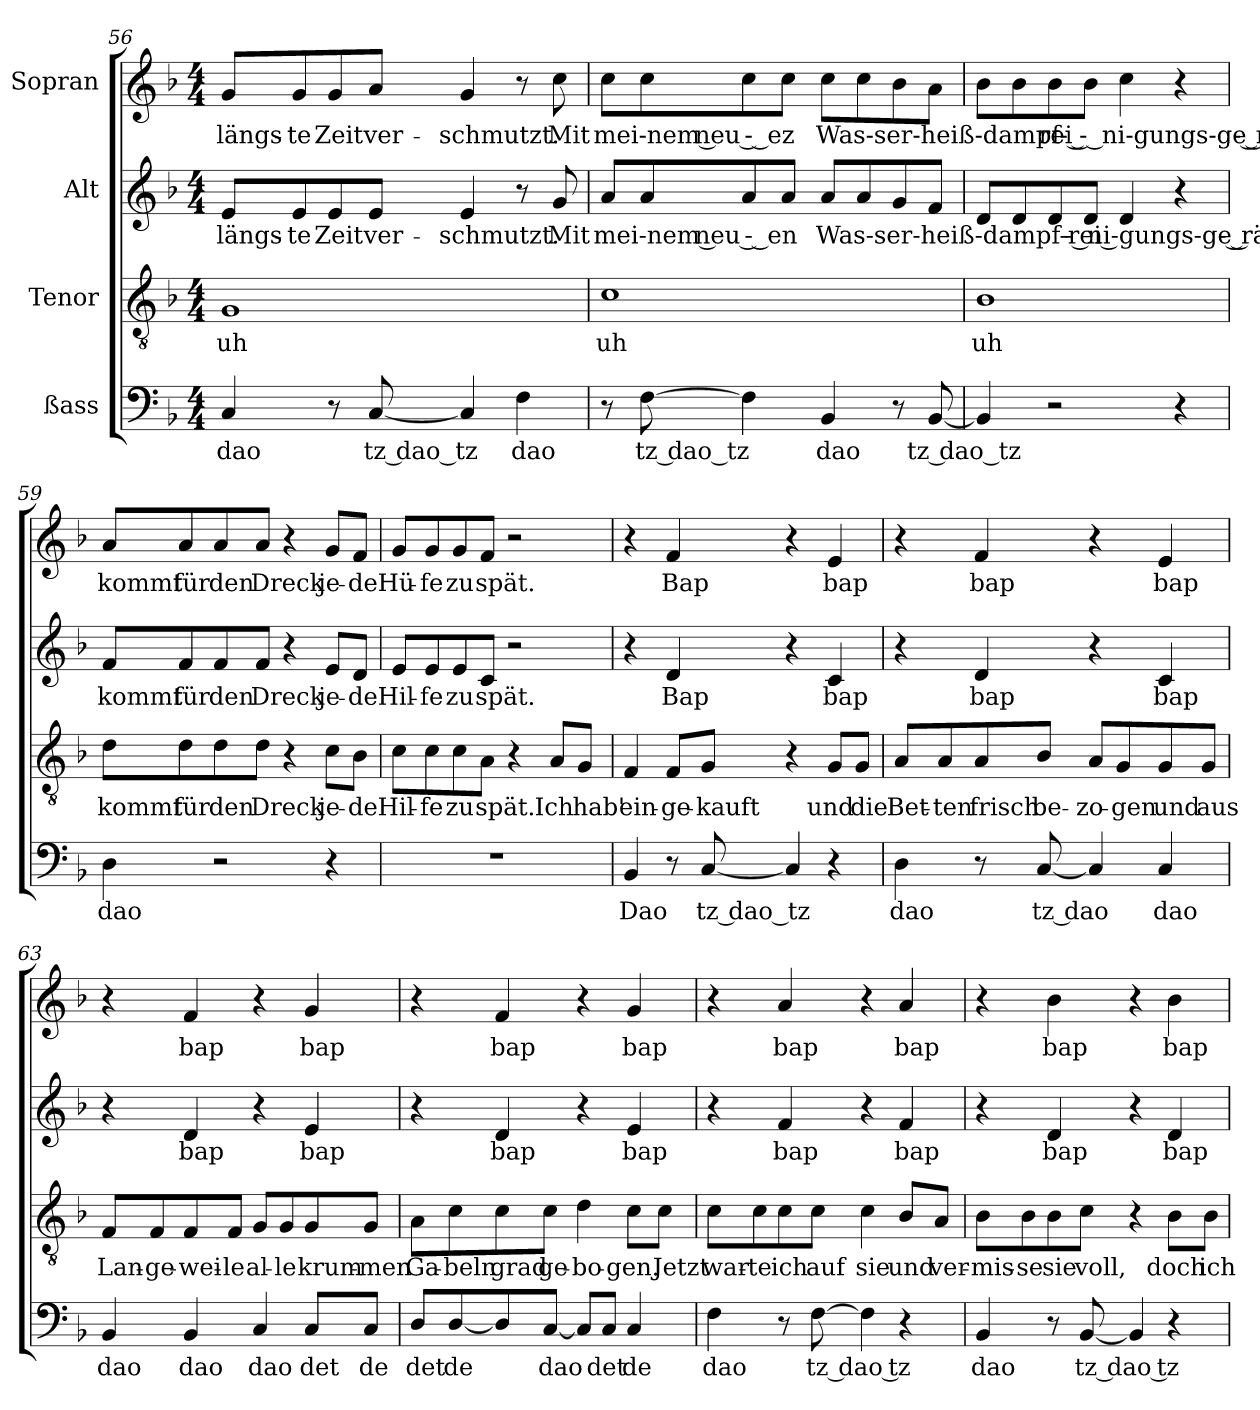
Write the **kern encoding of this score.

**kern	**text	**kern	**text	**kern	**text	**kern	**text
*part4	*part4	*part3	*part3	*part2	*part2	*part1	*part1
*staff4	*staff4	*staff3	*staff3	*staff2	*staff2	*staff1	*staff1
*I"ßass	*	*I"Tenor	*	*I"Alt	*	*I"Sopran	*
*clefF4	*	*clefGv2	*	*clefG2	*	*clefG2	*
*k[b-]	*	*k[b-]	*	*k[b-]	*	*k[b-]	*
*M4/4	*	*M4/4	*	*M4/4	*	*M4/4	*
=56	=56	=56	=56	=56	=56	=56	=56
!	!LO:LY:b	!	!LO:LY:b	!	!LO:LY:b	!	!LO:LY:b
4C/	dao	1G	uh	8e/L	längs-	8g/L	längs-
!	!	!	!	!	!LO:LY:b	!	!LO:LY:b
.	.	.	.	8e/	te	8g/	te
!	!	!	!	!	!LO:LY:b	!	!LO:LY:b
8r	.	.	.	8e/	Zeit	8g/	Zeit
!	!LO:LY:b	!	!	!	!LO:LY:b	!	!LO:LY:b
[8C/	tz dao_tz	.	.	8e/J	ver-	8a/J	ver-
!	!	!	!	!	!LO:LY:b	!	!LO:LY:b
4C/]	.	.	.	4e/	schmutzt.	4g/	schmutzt.
!	!LO:LY:b	!	!	!	!	!	!
4F\	dao	.	.	8r	.	8r	.
!	!	!	!	!	!LO:LY:b	!	!LO:LY:b
.	.	.	.	8g/	Mit	8cc\	Mit
!!LO:PB:g=z
=57	=57	=57	=57	=57	=57	=57	=57
!	!	!	!LO:LY:b	!	!LO:LY:b	!	!LO:LY:b
8r	.	1c	uh	8a/L	mei-nem neu - en	8cc\L	mei-nem neu - ez
!	!LO:LY:b	!	!	!	!	!	!
[8F\	tz dao_tz	.	.	8a/	.	8cc\	.
4F\]	.	.	.	8a/	.	8cc\	.
.	.	.	.	8a/J	.	8cc\J	.
!	!LO:LY:b	!	!	!	!LO:LY:b	!	!LO:LY:b
4BB-/	dao	.	.	8a/L	Was-ser-heiß-dampf-rei - ni-gungs-ge - rät	8cc\L	Was-ser-heiß-dampf- rei - ni-gungs-ge - rät
.	.	.	.	8a/	.	8cc\	.
8r	.	.	.	8g/	.	8b-\	.
!	!LO:LY:b	!	!	!	!	!	!
[8BB-/	tz dao_tz	.	.	8f/J	.	8a\J	.
=58	=58	=58	=58	=58	=58	=58	=58
!	!	!	!LO:LY:b	!	!	!	!
4BB-/]	.	1B-	uh	8d/L	.	8b-\L	.
.	.	.	.	8d/	.	8b-\	.
2r	.	.	.	8d/	.	8b-\	.
.	.	.	.	8d/J	.	8b-\J	.
.	.	.	.	4d/	.	4cc\	.
4r	.	.	.	4r	.	4r	.
=59	=59	=59	=59	=59	=59	=59	=59
!	!LO:LY:b	!	!LO:LY:b	!	!LO:LY:b	!	!LO:LY:b
4D\	dao	8d\L	kommt	8f/L	kommt	8a/L	kommt
!	!	!	!LO:LY:b	!	!LO:LY:b	!	!LO:LY:b
.	.	8d\	für	8f/	für	8a/	für
!	!	!	!LO:LY:b	!	!LO:LY:b	!	!LO:LY:b
2r	.	8d\	den	8f/	den	8a/	den
!	!	!	!LO:LY:b	!	!LO:LY:b	!	!LO:LY:b
.	.	8d\J	Dreck	8f/J	Dreck	8a/J	Dreck
.	.	4r	.	4r	.	4r	.
!	!	!	!LO:LY:b	!	!LO:LY:b	!	!LO:LY:b
4r	.	8c\L	je-	8e/L	je-	8g/L	je-
!	!	!	!LO:LY:b	!	!LO:LY:b	!	!LO:LY:b
.	.	8B-\J	de	8d/J	de	8f/J	de
!!LO:LB:g=z
=60	=60	=60	=60	=60	=60	=60	=60
!	!	!	!LO:LY:b	!	!LO:LY:b	!	!LO:LY:b
1r	.	8c\L	Hil-	8e/L	Hil-	8g/L	Hü-
!	!	!	!LO:LY:b	!	!LO:LY:b	!	!LO:LY:b
.	.	8c\	fe	8e/	fe	8g/	fe
!	!	!	!LO:LY:b	!	!LO:LY:b	!	!LO:LY:b
.	.	8c\	zu	8e/	zu	8g/	zu
!	!	!	!LO:LY:b	!	!LO:LY:b	!	!LO:LY:b
.	.	8A\J	spät.	8c/J	spät.	8f/J	spät.
.	.	4r	.	2r	.	2r	.
!	!	!	!LO:LY:b	!	!	!	!
.	.	8A/L	Ich	.	.	.	.
!	!	!	!LO:LY:b	!	!	!	!
.	.	8G/J	hab'	.	.	.	.
=61	=61	=61	=61	=61	=61	=61	=61
!	!LO:LY:b	!	!LO:LY:b	!	!	!	!
4BB-/	Dao	4F/	ein-	4r	.	4r	.
!	!	!	!LO:LY:b	!	!LO:LY:b	!	!LO:LY:b
8r	.	8F/L	ge-	4d/	Bap	4f/	Bap
!	!LO:LY:b	!	!LO:LY:b	!	!	!	!
[8C/	tz dao_tz	8G/J	kauft	.	.	.	.
4C/]	.	4r	.	4r	.	4r	.
!	!	!	!LO:LY:b	!	!LO:LY:b	!	!LO:LY:b
4r	.	8G/L	und	4c/	bap	4e/	bap
!	!	!	!LO:LY:b	!	!	!	!
.	.	8G/J	die	.	.	.	.
=62	=62	=62	=62	=62	=62	=62	=62
!	!LO:LY:b	!	!LO:LY:b	!	!	!	!
4D\	dao	8A/L	Bet-	4r	.	4r	.
!	!	!	!LO:LY:b	!	!	!	!
.	.	8A/	ten	.	.	.	.
!	!	!	!LO:LY:b	!	!LO:LY:b	!	!LO:LY:b
8r	.	8A/	frisch	4d/	bap	4f/	bap
!	!LO:LY:b	!	!LO:LY:b	!	!	!	!
[8C/	tz dao	8B-/J	be-	.	.	.	.
!	!	!	!LO:LY:b	!	!	!	!
4C/]	.	8A/L	zo-	4r	.	4r	.
!	!	!	!LO:LY:b	!	!	!	!
.	.	8G/	gen	.	.	.	.
!	!LO:LY:b	!	!LO:LY:b	!	!LO:LY:b	!	!LO:LY:b
4C/	dao	8G/	und	4c/	bap	4e/	bap
!	!	!	!LO:LY:b	!	!	!	!
.	.	8G/J	aus	.	.	.	.
!!LO:LB:g=z
=63	=63	=63	=63	=63	=63	=63	=63
!	!LO:LY:b	!	!LO:LY:b	!	!	!	!
4BB-/	dao	8F/L	Lan-	4r	.	4r	.
!	!	!	!LO:LY:b	!	!	!	!
.	.	8F/	ge-	.	.	.	.
!	!LO:LY:b	!	!LO:LY:b	!	!LO:LY:b	!	!LO:LY:b
4BB-/	dao	8F/	wei-	4d/	bap	4f/	bap
!	!	!	!LO:LY:b	!	!	!	!
.	.	8F/J	le	.	.	.	.
!	!LO:LY:b	!	!LO:LY:b	!	!	!	!
4C/	dao	8G/L	al-	4r	.	4r	.
!	!	!	!LO:LY:b	!	!	!	!
.	.	8G/	le	.	.	.	.
!	!LO:LY:b	!	!LO:LY:b	!	!LO:LY:b	!	!LO:LY:b
8C/L	det	8G/	krum-	4e/	bap	4g/	bap
!	!LO:LY:b	!	!LO:LY:b	!	!	!	!
8C/J	de	8G/J	men	.	.	.	.
=64	=64	=64	=64	=64	=64	=64	=64
!	!LO:LY:b	!	!LO:LY:b	!	!	!	!
8D/L	det	8A\L	Ga-	4r	.	4r	.
!	!LO:LY:b	!	!LO:LY:b	!	!	!	!
[8D/	de	8c\	beln	.	.	.	.
!	!	!	!LO:LY:b	!	!LO:LY:b	!	!LO:LY:b
8D/]	.	8c\	grad	4d/	bap	4f/	bap
!	!LO:LY:b	!	!LO:LY:b	!	!	!	!
[8C/J	dao	8c\J	ge-	.	.	.	.
!	!	!	!LO:LY:b	!	!	!	!
8C/L]	.	4d\	bo-	4r	.	4r	.
!	!LO:LY:b	!	!	!	!	!	!
8C/J	det	.	.	.	.	.	.
!	!LO:LY:b	!	!LO:LY:b	!	!LO:LY:b	!	!LO:LY:b
4C/	de	8c\L	gen.	4e/	bap	4g/	bap
!	!	!	!LO:LY:b	!	!	!	!
.	.	8c\J	Jetzt	.	.	.	.
!!LO:PB:g=z
=65	=65	=65	=65	=65	=65	=65	=65
!	!LO:LY:b	!	!LO:LY:b	!	!	!	!
4F\	dao	8c\L	war-	4r	.	4r	.
!	!	!	!LO:LY:b	!	!	!	!
.	.	8c\	te	.	.	.	.
!	!	!	!LO:LY:b	!	!LO:LY:b	!	!LO:LY:b
8r	.	8c\	ich	4f/	bap	4a/	bap
!	!LO:LY:b	!	!LO:LY:b	!	!	!	!
[8F\	tz dao tz	8c\J	auf	.	.	.	.
!	!	!	!LO:LY:b	!	!	!	!
4F\]	.	4c\	sie	4r	.	4r	.
!	!	!	!LO:LY:b	!	!LO:LY:b	!	!LO:LY:b
4r	.	8B-/L	und	4f/	bap	4a/	bap
!	!	!	!LO:LY:b	!	!	!	!
.	.	8A/J	ver-	.	.	.	.
=66	=66	=66	=66	=66	=66	=66	=66
!	!LO:LY:b	!	!LO:LY:b	!	!	!	!
4BB-/	dao	8B-\L	mis-	4r	.	4r	.
!	!	!	!LO:LY:b	!	!	!	!
.	.	8B-\	se	.	.	.	.
!	!	!	!LO:LY:b	!	!LO:LY:b	!	!LO:LY:b
8r	.	8B-\	sie	4d/	bap	4b-\	bap
!	!LO:LY:b	!	!LO:LY:b	!	!	!	!
[8BB-/	tz dao tz	8c\J	voll,	.	.	.	.
4BB-/]	.	4r	.	4r	.	4r	.
!	!	!	!LO:LY:b	!	!LO:LY:b	!	!LO:LY:b
4r	.	8B-\L	doch	4d/	bap	4b-\	bap
!	!	!	!LO:LY:b	!	!	!	!
.	.	8B-\J	ich	.	.	.	.
=	=	=	=	=	=	=	=
*-	*-	*-	*-	*-	*-	*-	*-
